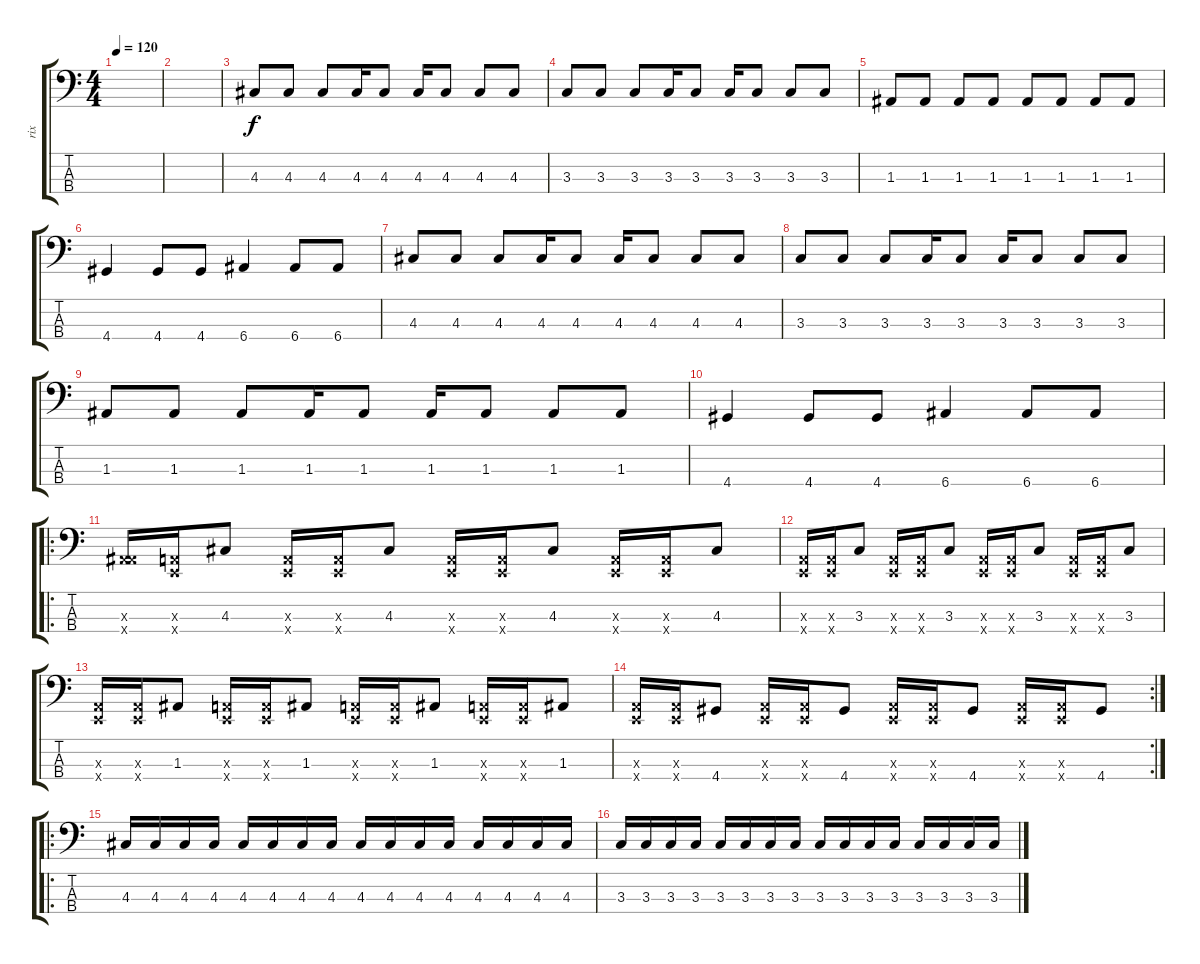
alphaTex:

\track ("rix" "rix") {instrument electricbassfinger}
\staff {score tabs}
\tuning (G2 D2 A1 E1) {hide}
\ts (4 4)
\tempo 120
\clef f4
\ks c
|
|
4.3.8 4.3.8 4.3.8 4.3.16 4.3.8 4.3.16 4.3.8 4.3.8 4.3.8 |
3.3.8 3.3.8 3.3.8 3.3.16 3.3.8 3.3.16 3.3.8 3.3.8 3.3.8 |
1.3.8 1.3.8 1.3.8 1.3.8 1.3.8 1.3.8 1.3.8 1.3.8 |
4.4.4 4.4.8 4.4.8 6.4.4 6.4.8 6.4.8 |
4.3.8 4.3.8 4.3.8 4.3.16 4.3.8 4.3.16 4.3.8 4.3.8 4.3.8 |
3.3.8 3.3.8 3.3.8 3.3.16 3.3.8 3.3.16 3.3.8 3.3.8 3.3.8 |
1.3.8 1.3.8 1.3.8 1.3.16 1.3.8 1.3.16 1.3.8 1.3.8 1.3.8 |
4.4.4 4.4.8 4.4.8 6.4.4 6.4.8 6.4.8 |
\ro
(0.3{x} 6.4{x}).16 (0.3{x} 0.4{x}).16 4.3.8 (0.3{x} 0.4{x}).16 (0.3{x} 0.4{x}).16 4.3.8 (0.3{x} 0.4{x}).16 (0.3{x} 0.4{x}).16 4.3.8 (0.3{x} 0.4{x}).16 (0.3{x} 0.4{x}).16 4.3.8 |
(0.3{x} 0.4{x}).16 (0.3{x} 0.4{x}).16 3.3.8 (0.3{x} 0.4{x}).16 (0.3{x} 0.4{x}).16 3.3.8 (0.3{x} 0.4{x}).16 (0.3{x} 0.4{x}).16 3.3.8 (0.3{x} 0.4{x}).16 (0.3{x} 0.4{x}).16 3.3.8 |
(0.3{x} 0.4{x}).16 (0.3{x} 0.4{x}).16 1.3.8 (0.3{x} 0.4{x}).16 (0.3{x} 0.4{x}).16 1.3.8 (0.3{x} 0.4{x}).16 (0.3{x} 0.4{x}).16 1.3.8 (0.3{x} 0.4{x}).16 (0.3{x} 0.4{x}).16 1.3.8 |
\rc 2
(0.3{x} 0.4{x}).16 (0.3{x} 0.4{x}).16 4.4.8 (0.3{x} 0.4{x}).16 (0.3{x} 0.4{x}).16 4.4.8 (0.3{x} 0.4{x}).16 (0.3{x} 0.4{x}).16 4.4.8 (0.3{x} 0.4{x}).16 (0.3{x} 0.4{x}).16 4.4.8 |
\ro
4.3.16 4.3.16 4.3.16 4.3.16 4.3.16 4.3.16 4.3.16 4.3.16 4.3.16 4.3.16 4.3.16 4.3.16 4.3.16 4.3.16 4.3.16 4.3.16 |
3.3.16 3.3.16 3.3.16 3.3.16 3.3.16 3.3.16 3.3.16 3.3.16 3.3.16 3.3.16 3.3.16 3.3.16 3.3.16 3.3.16 3.3.16 3.3.16
